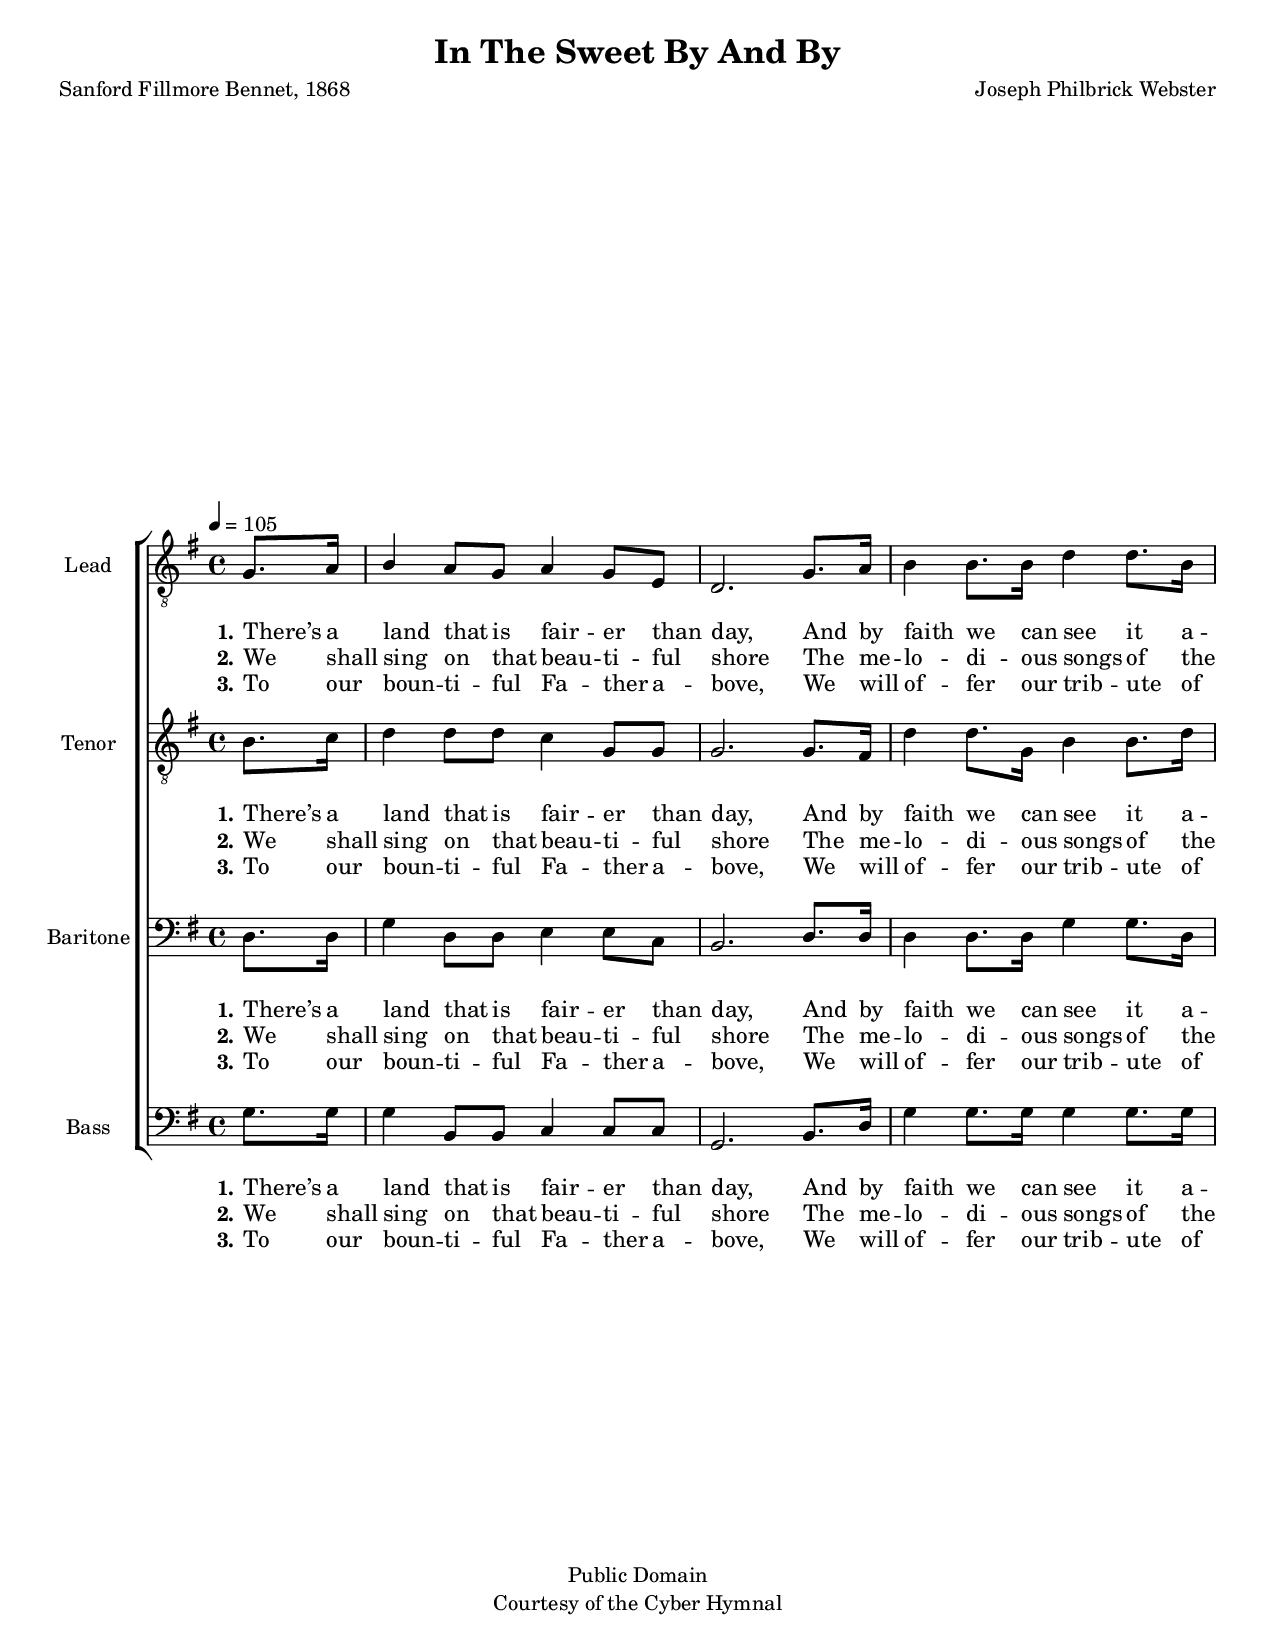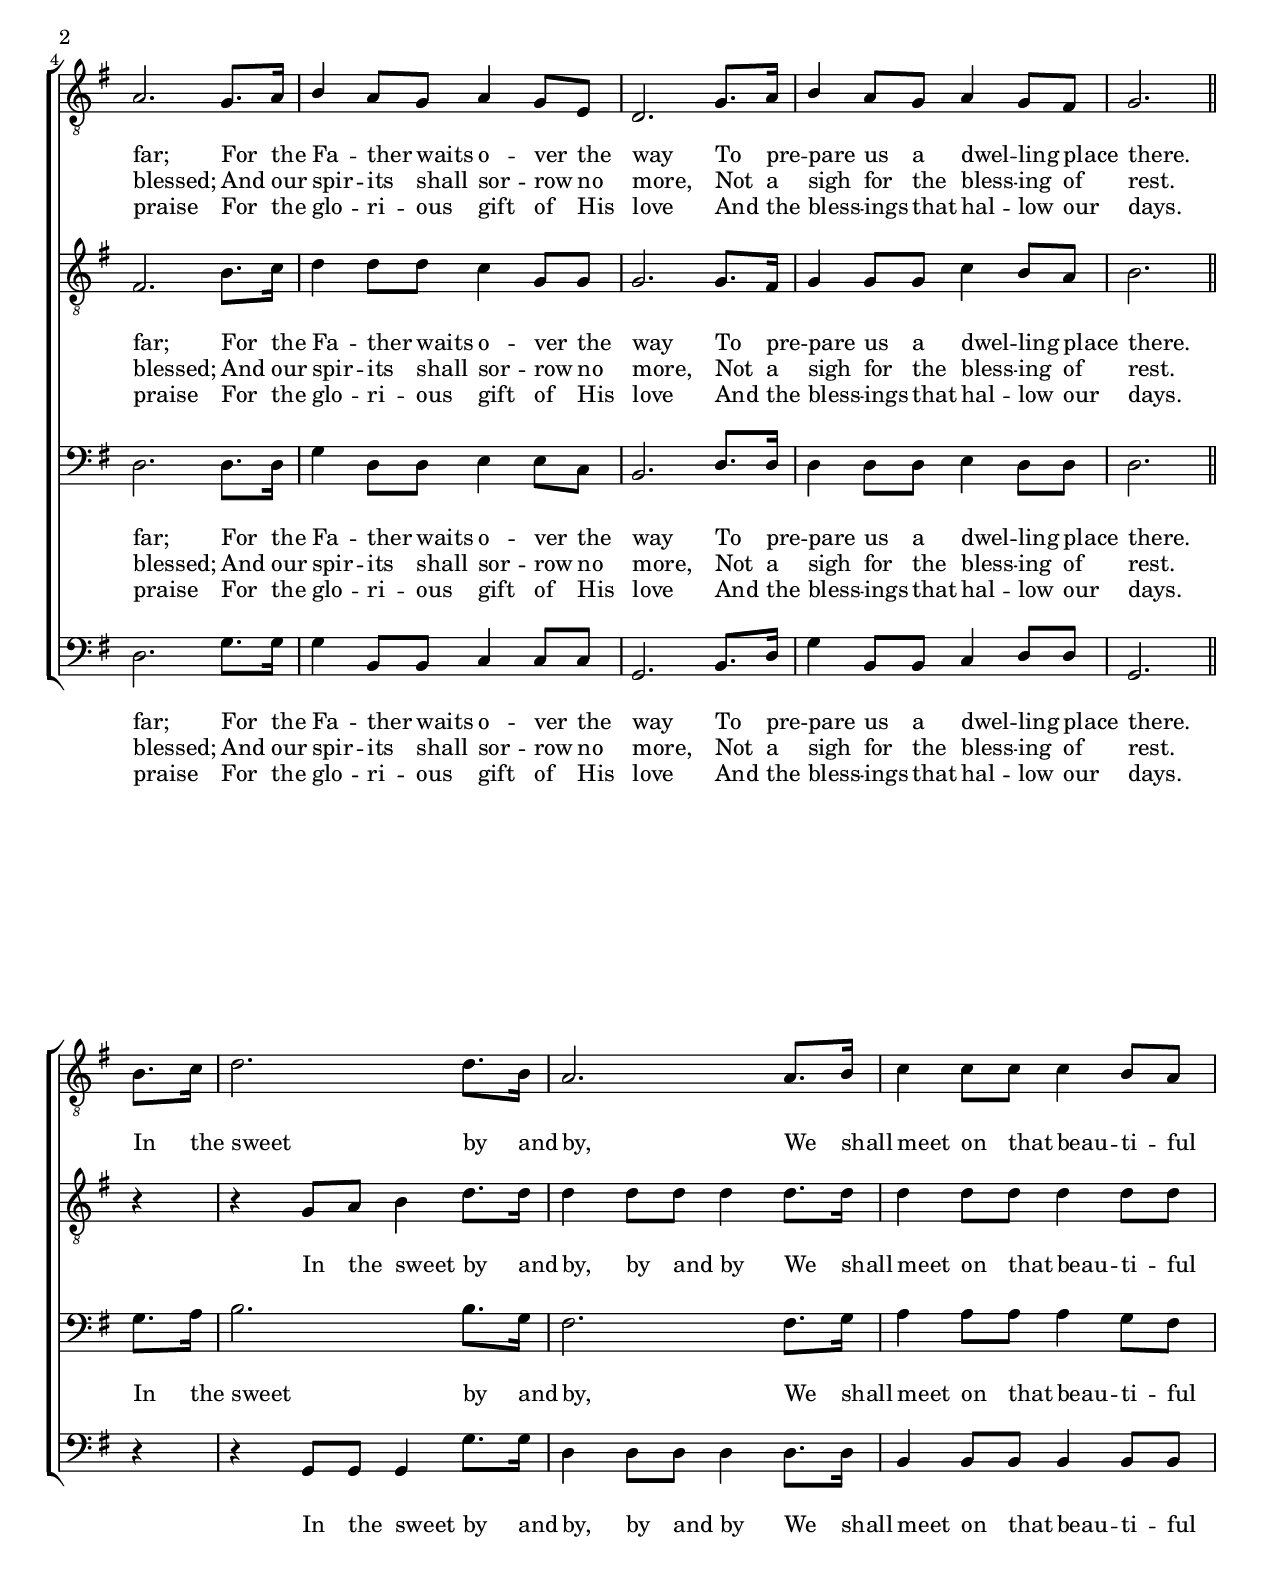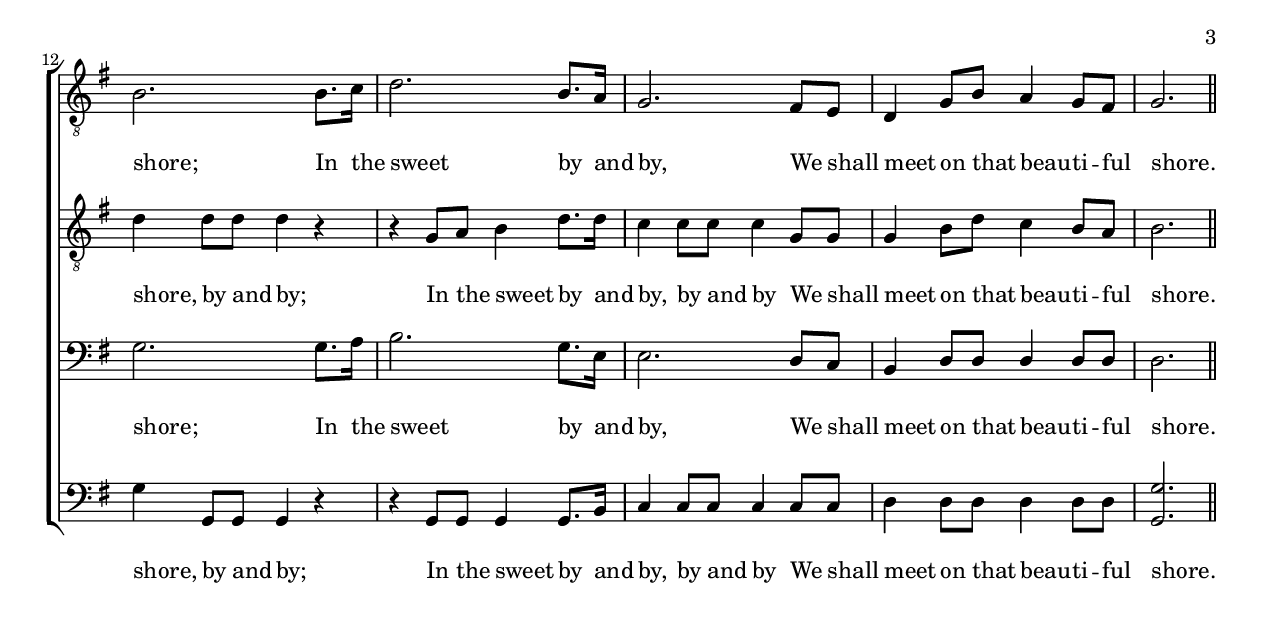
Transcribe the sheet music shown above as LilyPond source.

\version "2.21.0"
\language "english"

\header {
  title = "In The Sweet By And By"
  composer = "Joseph Philbrick Webster"
  poet = "Sanford Fillmore Bennet, 1868"
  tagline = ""
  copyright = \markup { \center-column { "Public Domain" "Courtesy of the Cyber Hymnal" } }
}

\paper {
  #(set-paper-size "letter")
  ragged-last-bottom = ##t
 
}
#(set-global-staff-size 18)
\layout {
  \context {
    \Voice
    \consists "Melody_engraver"
    \override Stem #'neutral-direction = #'()
  }
  \context {
      \Lyrics
      \override VerticalAxisGroup.staff-affinity = #CENTER
      \override VerticalAxisGroup.nonstaff-relatedstaff-spacing.padding = #3
      \override LyricText.self-alignment-X = #LEFT
    }
    }

global = {
  \key g \major
  \time 4/4
  \tempo 4=105
  \partial 4
}

tenor = \relative c' {
  \global
  \clef "treble_8"
 b8. c16 d4 d8 d c4 g8 g g2. g8. fs16 d'4 d8. g,16 b4 b8. d16 fs,2.
 b8. c16 d4 d8 d c4 g8 g g2. g8. fs16 g4 g8 g c4 b8 a b2. \bar "||" \break
 %refrain
 r4 r g8 a b4 d8. d16 d4 d8 d d4 d8. d16 d4 d8 d d4 d8 d  d4 d8 d d4 r  |
r4 g,8 a b4 d8. d16 c4 c8 c c4 g8 g g4 b8 d c4 b8 a b2. \bar "|."

}

lead = \relative c' {
  \global
  \clef "treble_8"
 g8. a16 b4 a8 g a4 g8 e d2.
 g8. a16 b4 b8. b16 d4 d8. b16 a2.
  g8. a16 b4 a8 g a4 g8 e d2.
   g8. a16 b4 a8 g a4 g8 fs g2.
  % refrain
  b8. c16 d2. d8. b16 a2. a8. b16 c4 c8 c c4 b8 a b2.
  b8. c16 d2. b8. a16 g2. fs8 e d4 g8 b a4 g8 fs g2.
  \bar "||"
}



baritone = \relative c {
  \global
  d8. d16 g4 d8 d e4 e8 c b2. d8. d16 d4 d8. d16 g4 g8. d16 d2. 
  d8. d16 g4 d8 d e4 e8 c b2. d8. d16 d4 d8 d e4 d8 d d2.
  % refrain
  g8. a16 b2. b8. g16 fs2. fs8. g16 a4 a8 a a4 g8 fs g2.
  g8. a16 b2. g8. e16 e2. d8 c b4 d8 d d4 d8 d d2.
  \bar "||"

}

bass = \relative c {
  \global
  g'8. g16 g4 b,8 b c4 c8 c g2. b8. d16 g4 g8. g16 g4 g8. g16 d2.
  g8. g16 g4 b,8 b c4 c8 c g2. b8. d16 g4 b,8 b c4 d8 d g,2.
  %refrain
  r4 r g8 g g4 g'8. g16 d4 d8 d d4 d8. d16 b4 b8 b b4 b8 b g'4 g,8 g g4 r
  r4 g8 g g4 g8. b16 c4 c8 c c4 c8 c d4 d8 d d4 d8 d <g g,>2.
\bar "||"
}

verseOne = \lyricmode {
  \set stanza = "1."
  There’s a land that is fair -- er than day,
And by faith we can see it a -- far;
For the Fa -- ther waits o -- ver the way
To pre -- pare us a dwel -- ling place there.

}

verseTwo = \lyricmode {
  \set stanza = "2."
  We shall sing on that beau -- ti -- ful shore
The me -- lo -- di -- ous songs of the blessed;
And our spir -- its shall sor -- row no more,
Not a sigh for the bless -- ing of rest.

}

verseThree = \lyricmode {
  \set stanza = "3."
  To our boun -- ti -- ful Fa -- ther a -- bove,
We will of -- fer our trib -- ute of praise
For the glo -- ri -- ous gift of His love
And the bless -- ings that hal -- low our days.

}

refrain = \lyricmode {
  In the sweet by and by,
We shall meet on that beau -- ti -- ful shore;
In the sweet by and by,
We shall meet on that beau -- ti -- ful shore.
}

refrainTB = \lyricmode {
  In the sweet by and by, by and by
We shall meet on that beau -- ti -- ful shore, by and by;
In the sweet by and by, by and by
We shall meet on that beau -- ti -- ful shore.
}

rehearsalMidi = #
(define-music-function
 (parser location name midiInstrument lyrics) (string? string? ly:music?)
 #{
   \unfoldRepeats <<
     \new Staff = "lead" \new Voice = "lead" { \lead }
     \new Staff = "baritone" \new Voice = "baritone" { \baritone }
     \new Staff = "tenor" \new Voice = "tenor" { \tenor }
     \new Staff = "bass" \new Voice = "bass" { \bass }
     \context Staff = $name {
       \set Score.midiMinimumVolume = #0.5
       \set Score.midiMaximumVolume = #0.6
       \set Score.tempoWholesPerMinute = #(ly:make-moment 100 4)
       \set Staff.midiMinimumVolume = #0.8
       \set Staff.midiMaximumVolume = #1.0
       \set Staff.midiInstrument = $midiInstrument
     }
     \new Lyrics \with {
       alignBelowContext = $name
     } \lyricsto $name $lyrics
   >>
 #})

%{
right = \relative c'' {
  \global
  % Music follows here.

}

left = \relative c' {
  \global
  % Music follows here.

}

%}

choirPart = \new ChoirStaff <<
  \new Staff \with {
    midiInstrument = "choir aahs"
    instrumentName = "Lead"
  } \new Voice = "lead" \lead
   \new Lyrics  \lyricsto "lead" \verseOne
    \new Lyrics  \lyricsto "lead" { \verseTwo \refrain }
    \new Lyrics  \lyricsto "lead" \verseThree
  \new Staff \with {
    midiInstrument = "choir aahs"
    instrumentName = "Tenor"
  } \new Voice = "tenor" \tenor
 \new  Lyrics \lyricsto "tenor"  \verseOne
    \new Lyrics  \lyricsto "tenor" { \verseTwo \refrainTB }
    \new Lyrics  \lyricsto "tenor" \verseThree

  \new Staff \with {
    midiInstrument = "choir aahs"
    instrumentName = "Baritone"
  } {
    \clef "bass"
    \new Voice = "baritone" \baritone
  }
  \new Lyrics  \lyricsto "baritone" \verseOne
    \new Lyrics  \lyricsto "baritone" { \verseTwo \refrain }
    \new Lyrics  \lyricsto "baritone" \verseThree
  \new Staff \with {
    midiInstrument = "choir aahs"
    instrumentName = "Bass"
  } {
    \clef bass
    \new Voice = "bass" \bass
  }
   \new Lyrics  \lyricsto "bass" \verseOne
    \new Lyrics  \lyricsto "bass" { \verseTwo \refrainTB }
    \new Lyrics  \lyricsto "bass" \verseThree
>>
%{
pianoPart = \new PianoStaff \with {
  instrumentName = "Piano"
} <<
  \new Staff = "right" \with {
    midiInstrument = "acoustic grand"
  } \right
  \new Staff = "left" \with {
    midiInstrument = "acoustic grand"
  } { \clef bass \left }
>>
%}
\score {
  <<
    \choirPart
 %   \pianoPart
  >>
  \layout { }
  \midi {
    \tempo 4=100
  }
}

%{ Rehearsal MIDI files:
\book {
  \bookOutputSuffix "lead"
  \score {
    \rehearsalMidi "lead" "lead sax" \verse
    \midi { }
  }
}

\book {
  \bookOutputSuffix "baritone"
  \score {
    \rehearsalMidi "baritone" "lead sax" \verse
    \midi { }
  }
}

\book {
  \bookOutputSuffix "tenor"
  \score {
    \rehearsalMidi "tenor" "tenor sax" \verse
    \midi { }
  }
}

\book {
  \bookOutputSuffix "bass"
  \score {
    \rehearsalMidi "bass" "tenor sax" \verse
    \midi { }
  }
%}

